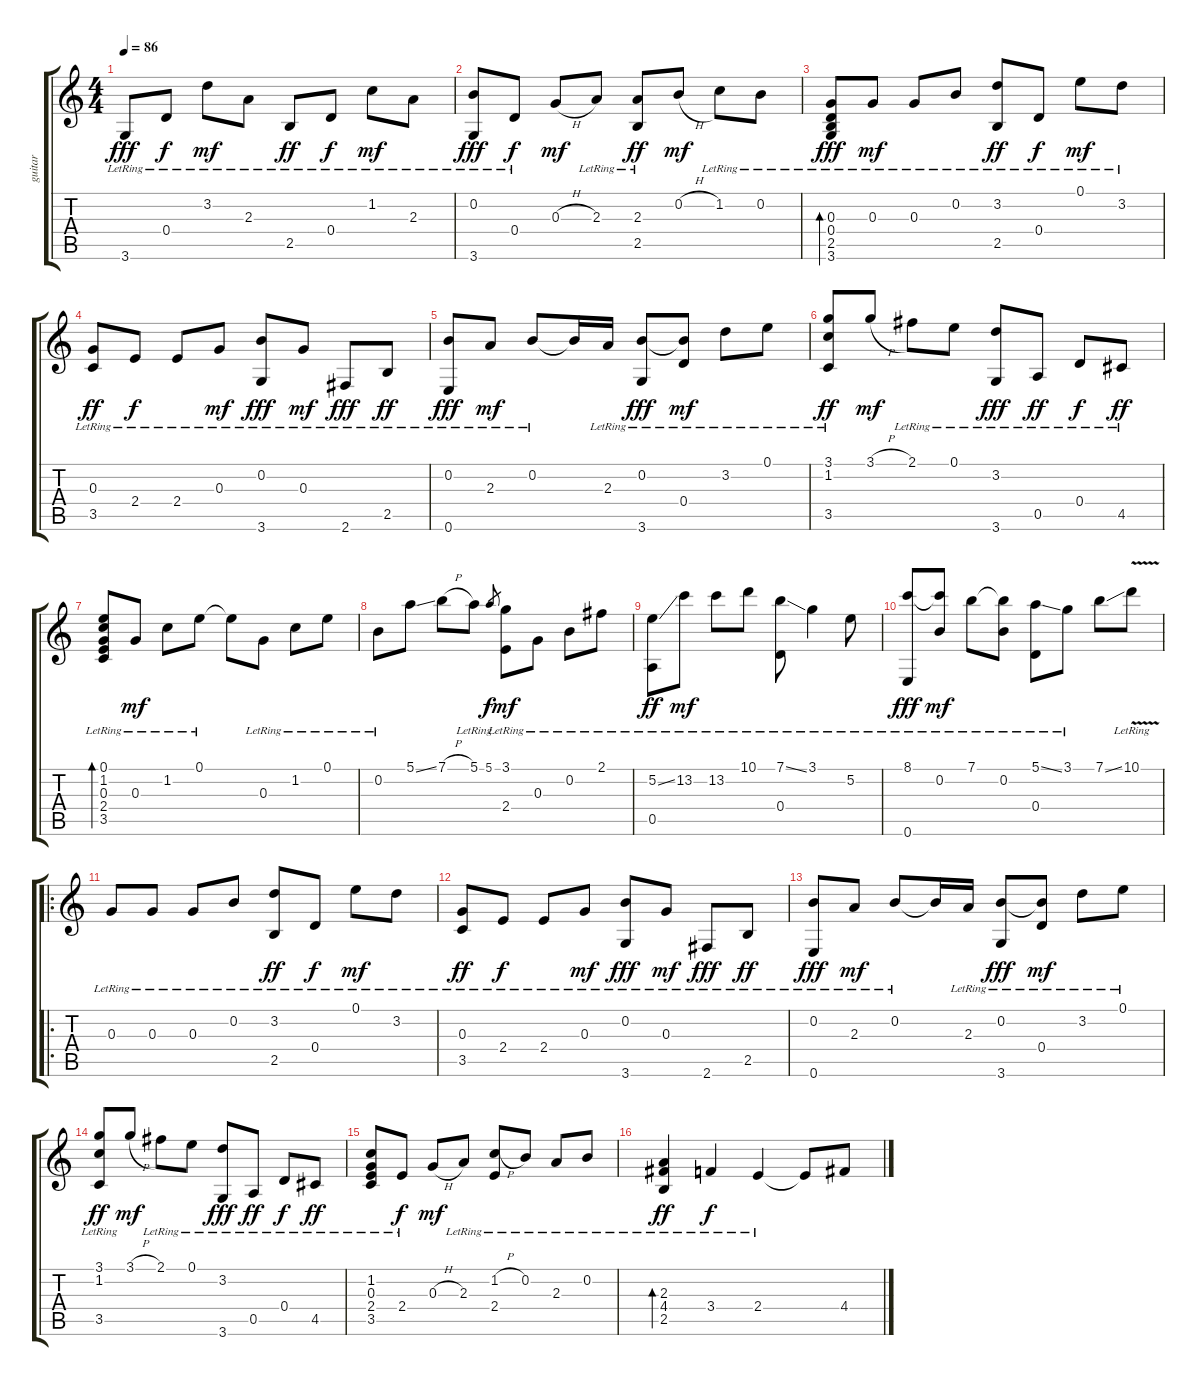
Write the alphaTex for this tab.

\track ("guitar" "guitar") {instrument acousticguitarnylon}
\staff {score tabs}
\tuning (E4 B3 G3 D3 A2 E2) {hide}
\ts (4 4)
\tempo 86
\clef g2
\ks c
3.6{lr}.8{dy fff instrument acousticguitarnylon} 0.4{lr}.8{dy f} 3.2{lr}.8{dy mf} 2.3{lr}.8 2.5{lr}.8{dy ff} 0.4{lr}.8{dy f} 1.2{lr}.8{dy mf} 2.3{lr}.8 |
(0.2{lr} 3.6{lr}).8{dy fff} 0.4{lr}.8{dy f} 0.3{h}.8{dy mf} 2.3{lr}.8 (2.3{lr} 2.5{lr}).8{dy ff} 0.2{h}.8{dy mf} 1.2{lr}.8 0.2{lr}.8 |
(0.3{lr} 0.4{lr} 2.5{lr} 3.6{lr}).8{bd 240 dy fff} 0.3{lr}.8{dy mf} 0.3{lr}.8 0.2{lr}.8 (3.2{lr} 2.5{lr}).8{dy ff} 0.4{lr}.8{dy f} 0.1{lr}.8{dy mf} 3.2{lr}.8 |
(0.3{lr} 3.5{lr}).8{dy ff} 2.4{lr}.8{dy f} 2.4{lr}.8 0.3{lr}.8{dy mf} (0.2{lr} 3.6{lr}).8{dy fff} 0.3{lr}.8{dy mf} 2.6{lr}.8{dy fff} 2.5{lr}.8{dy ff} |
(0.2{lr} 0.6{lr}).8{dy fff} 2.3{lr}.8{dy mf} 0.2{lr}.8 0.2{t}.16 2.3{lr}.16 (0.2{lr} 3.6{lr}).8{dy fff} (0.2{t} 0.4{lr}).8{dy mf} 3.2{lr}.8 0.1{lr}.8 |
(3.1{lr} 1.2{lr} 3.5{lr}).8{dy ff} 3.1{h}.8{dy mf} 2.1{lr}.8 0.1{lr}.8 (3.2{lr} 3.6{lr}).8{dy fff} 0.5{lr}.8{dy ff} 0.4{lr}.8{dy f} 4.5{lr}.8{dy ff} |
(0.1{lr} 1.2{lr} 0.3{lr} 2.4{lr} 3.5{lr}).8{bd 480} 0.3{lr}.8{dy mf} 1.2{lr}.8 0.1{lr}.8 0.1{t}.8 0.3{lr}.8 1.2{lr}.8 0.1{lr}.8 |
0.2{lr}.8 5.1{ss}.8 7.1{h}.8 5.1{lr}.8 5.1.8{gr dy f} (3.1{lr} 2.4{lr}).8{dy mf} 0.3{lr}.8 0.2{lr}.8 2.1{lr}.8 |
(5.2{ss} 0.5{lr}).8{dy ff} 13.2{lr}.8{dy mf} 13.2{lr}.8 10.1{lr}.8 (7.1{ss} 0.4{lr}).8 3.1{lr}.4 5.2{lr}.8 |
(8.1{lr} 0.6{lr}).8{dy fff} (8.1{t} 0.2{lr}).8{dy mf} 7.1{lr}.8 (7.1{t} 0.2{lr}).8 (5.1{ss} 0.4{lr}).8 3.1{lr}.8 7.1{ss}.8 10.1{v lr}.8 |
\ro
0.3{lr}.8 0.3{lr}.8 0.3{lr}.8 0.2{lr}.8 (3.2{lr} 2.5{lr}).8{dy ff} 0.4{lr}.8{dy f} 0.1{lr}.8{dy mf} 3.2{lr}.8 |
(0.3{lr} 3.5{lr}).8{dy ff} 2.4{lr}.8{dy f} 2.4{lr}.8 0.3{lr}.8{dy mf} (0.2{lr} 3.6{lr}).8{dy fff} 0.3{lr}.8{dy mf} 2.6{lr}.8{dy fff} 2.5{lr}.8{dy ff} |
(0.2{lr} 0.6{lr}).8{dy fff} 2.3{lr}.8{dy mf} 0.2{lr}.8 0.2{t}.16 2.3{lr}.16 (0.2{lr} 3.6{lr}).8{dy fff} (0.2{t} 0.4{lr}).8{dy mf} 3.2{lr}.8 0.1{lr}.8 |
(3.1{lr} 1.2{lr} 3.5{lr}).8{dy ff} 3.1{h}.8{dy mf} 2.1{lr}.8 0.1{lr}.8 (3.2{lr} 3.6{lr}).8{dy fff} 0.5{lr}.8{dy ff} 0.4{lr}.8{dy f} 4.5{lr}.8{dy ff} |
(1.2{lr} 0.3{lr} 2.4{lr} 3.5{lr}).8 2.4{lr}.8{dy f} 0.3{h}.8{dy mf} 2.3{lr}.8 (1.2{h} 2.4{lr}).8 0.2{lr}.8 2.3{lr}.8 0.2{lr}.8 |
(2.3{lr} 4.4{lr} 2.5{lr}).4{bd 480 dy ff} 3.4{lr}.4{dy f} 2.4{lr}.4 2.4{t}.8 4.4{ss}.8
